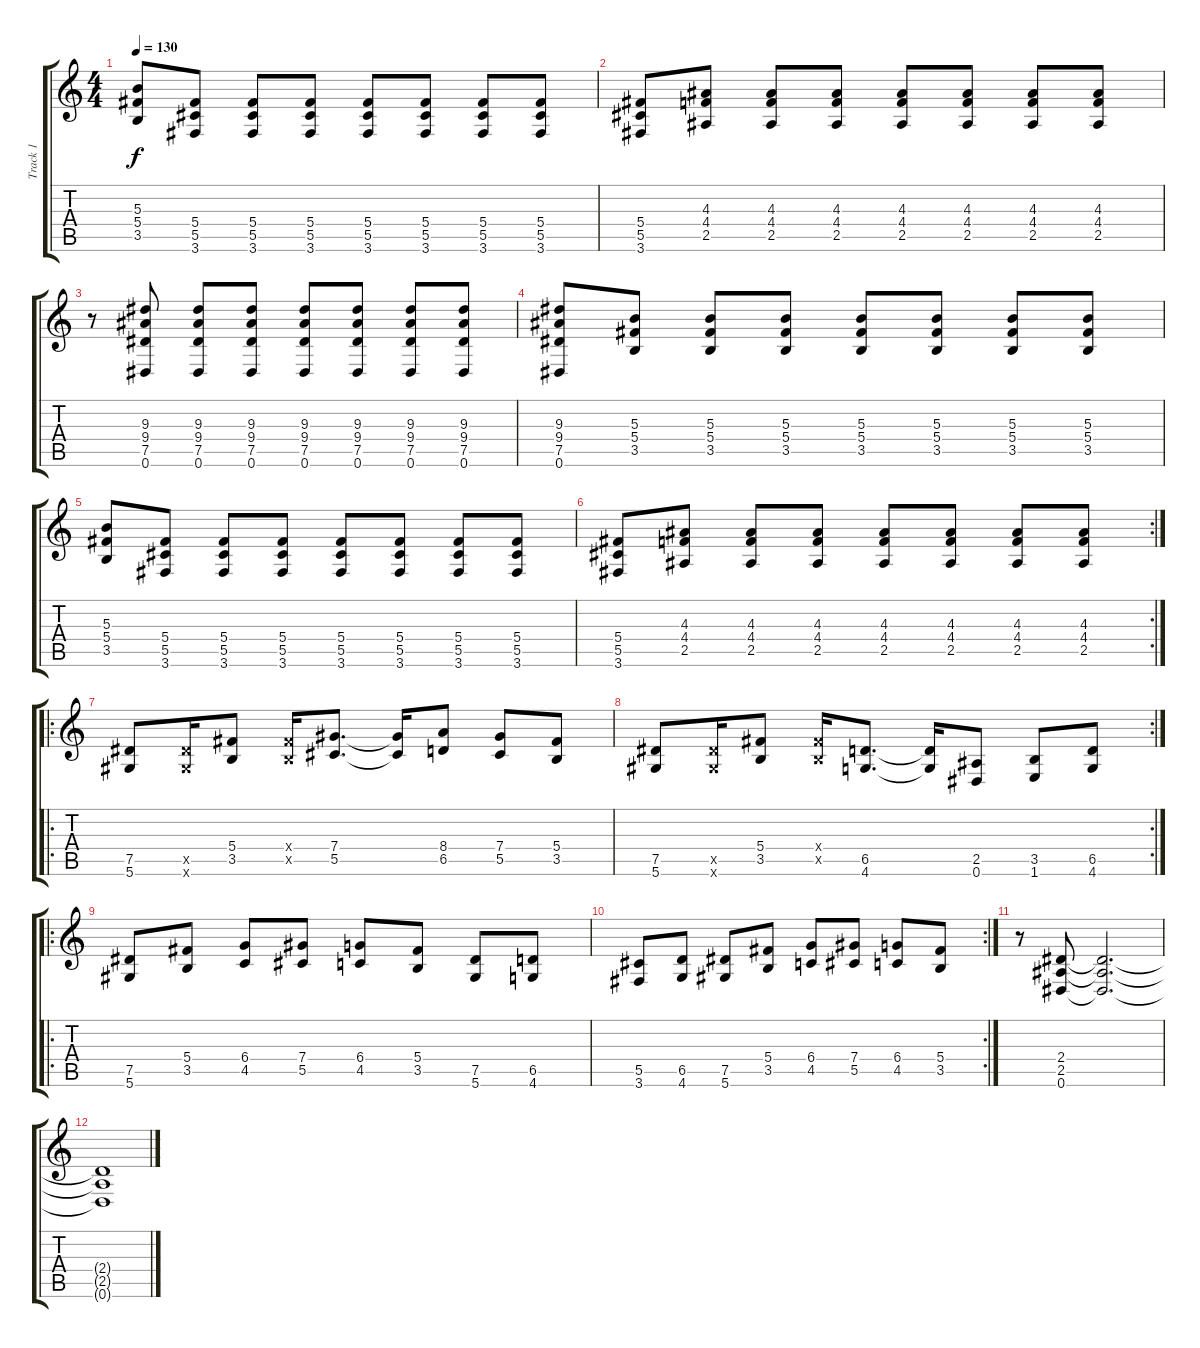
\track ("Track 1" "Track 1") {mute instrument distortionguitar}
\staff {score tabs}
\tuning (Eb4 Bb3 Gb3 Db3 Ab2 Eb2) {hide}
\ts (4 4)
\tempo 130
\clef g2
\ks c
(5.3 5.4 3.5).8{dy f} (5.4 5.5 3.6).8 (5.4 5.5 3.6).8 (5.4 5.5 3.6).8 (5.4 5.5 3.6).8 (5.4 5.5 3.6).8 (5.4 5.5 3.6).8 (5.4 5.5 3.6).8 |
(5.4 5.5 3.6).8 (4.3 4.4 2.5).8 (4.3 4.4 2.5).8 (4.3 4.4 2.5).8 (4.3 4.4 2.5).8 (4.3 4.4 2.5).8 (4.3 4.4 2.5).8 (4.3 4.4 2.5).8 |
r.8 (9.3 9.4 7.5 0.6).8 (9.3 9.4 7.5 0.6).8 (9.3 9.4 7.5 0.6).8 (9.3 9.4 7.5 0.6).8 (9.3 9.4 7.5 0.6).8 (9.3 9.4 7.5 0.6).8 (9.3 9.4 7.5 0.6).8 |
(9.3 9.4 7.5 0.6).8 (5.3 5.4 3.5).8 (5.3 5.4 3.5).8 (5.3 5.4 3.5).8 (5.3 5.4 3.5).8 (5.3 5.4 3.5).8 (5.3 5.4 3.5).8 (5.3 5.4 3.5).8 |
(5.3 5.4 3.5).8 (5.4 5.5 3.6).8 (5.4 5.5 3.6).8 (5.4 5.5 3.6).8 (5.4 5.5 3.6).8 (5.4 5.5 3.6).8 (5.4 5.5 3.6).8 (5.4 5.5 3.6).8 |
\rc 2
(5.4 5.5 3.6).8 (4.3 4.4 2.5).8 (4.3 4.4 2.5).8 (4.3 4.4 2.5).8 (4.3 4.4 2.5).8 (4.3 4.4 2.5).8 (4.3 4.4 2.5).8 (4.3 4.4 2.5).8 |
\ro
(7.5 5.6).8 (7.5{x} 5.6{x}).16 (5.4 3.5).8 (5.4{x} 3.5{x}).16 (7.4 5.5).8{d} (7.4{t} 5.5{t}).16 (8.4 6.5).8 (7.4 5.5).8 (5.4 3.5).8 |
\rc 2
(7.5 5.6).8 (7.5{x} 5.6{x}).16 (5.4 3.5).8 (5.4{x} 3.5{x}).16 (6.5 4.6).8{d} (6.5{t} 4.6{t}).16 (2.5 0.6).8 (3.5 1.6).8 (6.5 4.6).8 |
\ro
(7.5 5.6).8 (5.4 3.5).8 (6.4 4.5).8 (7.4 5.5).8 (6.4 4.5).8 (5.4 3.5).8 (7.5 5.6).8 (6.5 4.6).8 |
\rc 2
(5.5 3.6).8 (6.5 4.6).8 (7.5 5.6).8 (5.4 3.5).8 (6.4 4.5).8 (7.4 5.5).8 (6.4 4.5).8 (5.4 3.5).8 |
r.8 (2.4 2.5 0.6).8 (2.4{t} 2.5{t} 0.6{t}).2{d} |
(2.4{t} 2.5{t} 0.6{t}).1
